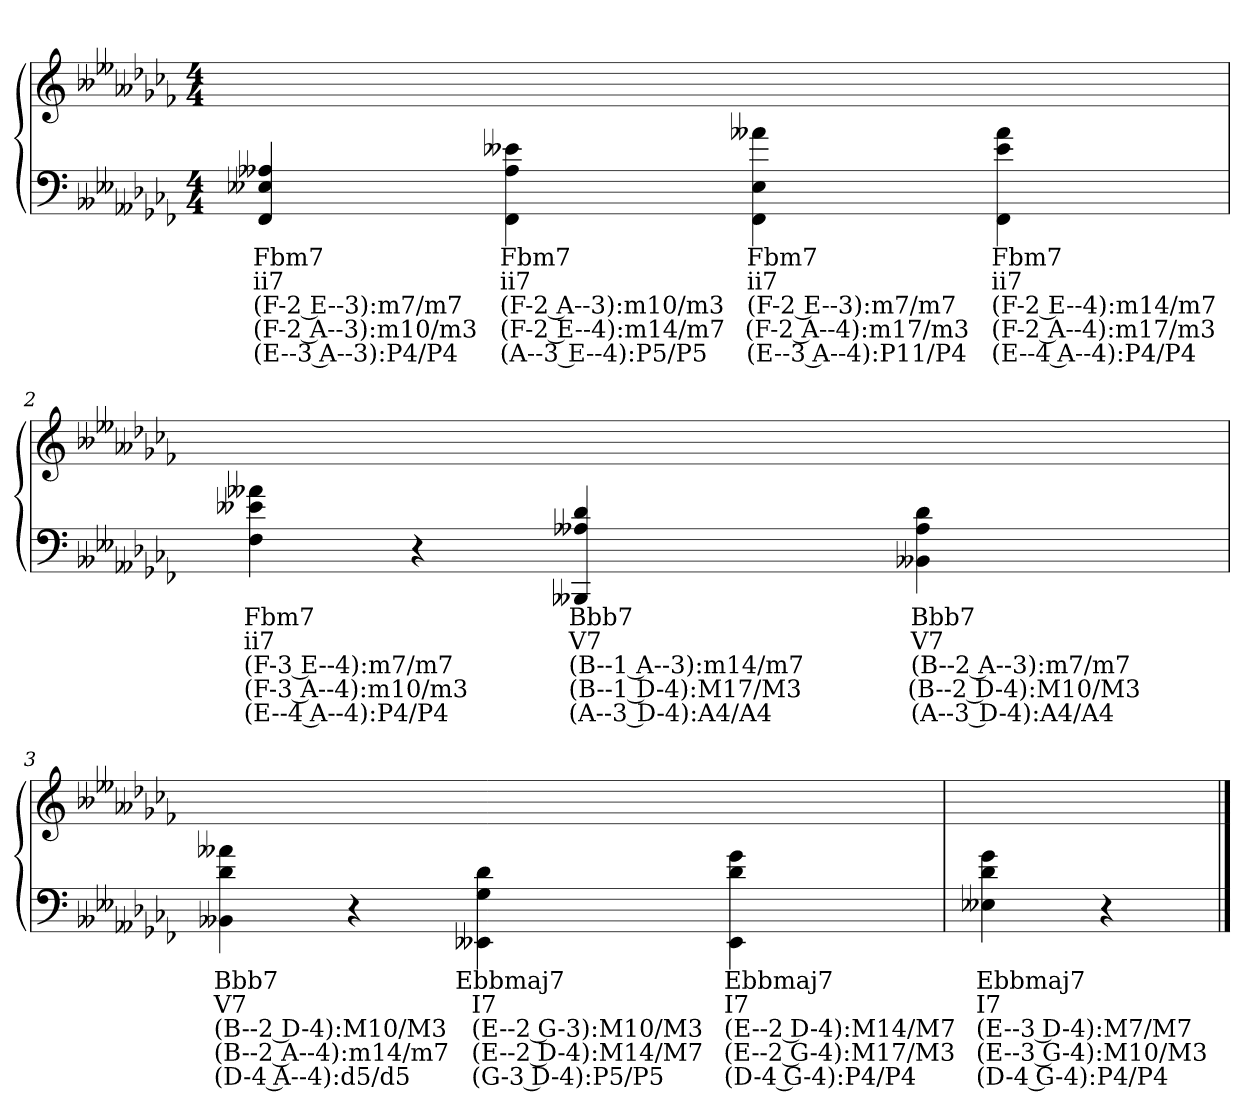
**kern	**text	**text	**text	**text	**text	**kern
*part2	*part2	*part2	*part2	*part2	*part2	*part1
*staff2	*staff2	*staff2	*staff2	*staff2	*staff2	*staff1
*clefF4	*	*	*	*	*	*clefG2
*k[b--e--a--d-g-c-f-]	*	*	*	*	*	*k[b--e--a--d-g-c-f-]
*E--:	*	*	*	*	*	*E--:
*M4/4	*	*	*	*	*	*M4/4
*MM60	*	*	*	*	*	*MM60
=1	=1	=1	=1	=1	=1	=1
4FF- 4E-- 4A--	Fbm7	ii7	(F-2 E--3):m7/m7	(F-2 A--3):m10/m3	(E--3 A--3):P4/P4	1ryy
4FF- 4A-- 4e--	Fbm7	ii7	(F-2 A--3):m10/m3	(F-2 E--4):m14/m7	(A--3 E--4):P5/P5	.
4FF- 4E-- 4a--	Fbm7	ii7	(F-2 E--3):m7/m7	(F-2 A--4):m17/m3	(E--3 A--4):P11/P4	.
4FF- 4e-- 4a--	Fbm7	ii7	(F-2 E--4):m14/m7	(F-2 A--4):m17/m3	(E--4 A--4):P4/P4	.
=2	=2	=2	=2	=2	=2	=2
4F- 4e-- 4a--	Fbm7	ii7	(F-3 E--4):m7/m7	(F-3 A--4):m10/m3	(E--4 A--4):P4/P4	1ryy
4r	.	.	.	.	.	.
4BBB-- 4A-- 4d-	Bbb7	V7	(B--1 A--3):m14/m7	(B--1 D-4):M17/M3	(A--3 D-4):A4/A4	.
4BB-- 4A-- 4d-	Bbb7	V7	(B--2 A--3):m7/m7	(B--2 D-4):M10/M3	(A--3 D-4):A4/A4	.
=3	=3	=3	=3	=3	=3	=3
4BB-- 4d- 4a--	Bbb7	V7	(B--2 D-4):M10/M3	(B--2 A--4):m14/m7	(D-4 A--4):d5/d5	1ryy
4r	.	.	.	.	.	.
4EE-- 4G- 4d-	Ebbmaj7	I7	(E--2 G-3):M10/M3	(E--2 D-4):M14/M7	(G-3 D-4):P5/P5	.
4EE-- 4d- 4g-	Ebbmaj7	I7	(E--2 D-4):M14/M7	(E--2 G-4):M17/M3	(D-4 G-4):P4/P4	.
=4	=4	=4	=4	=4	=4	=4
4E-- 4d- 4g-	Ebbmaj7	I7	(E--3 D-4):M7/M7	(E--3 G-4):M10/M3	(D-4 G-4):P4/P4	2ryy
4r	.	.	.	.	.	.
==	==	==	==	==	==	==
*-	*-	*-	*-	*-	*-	*-
